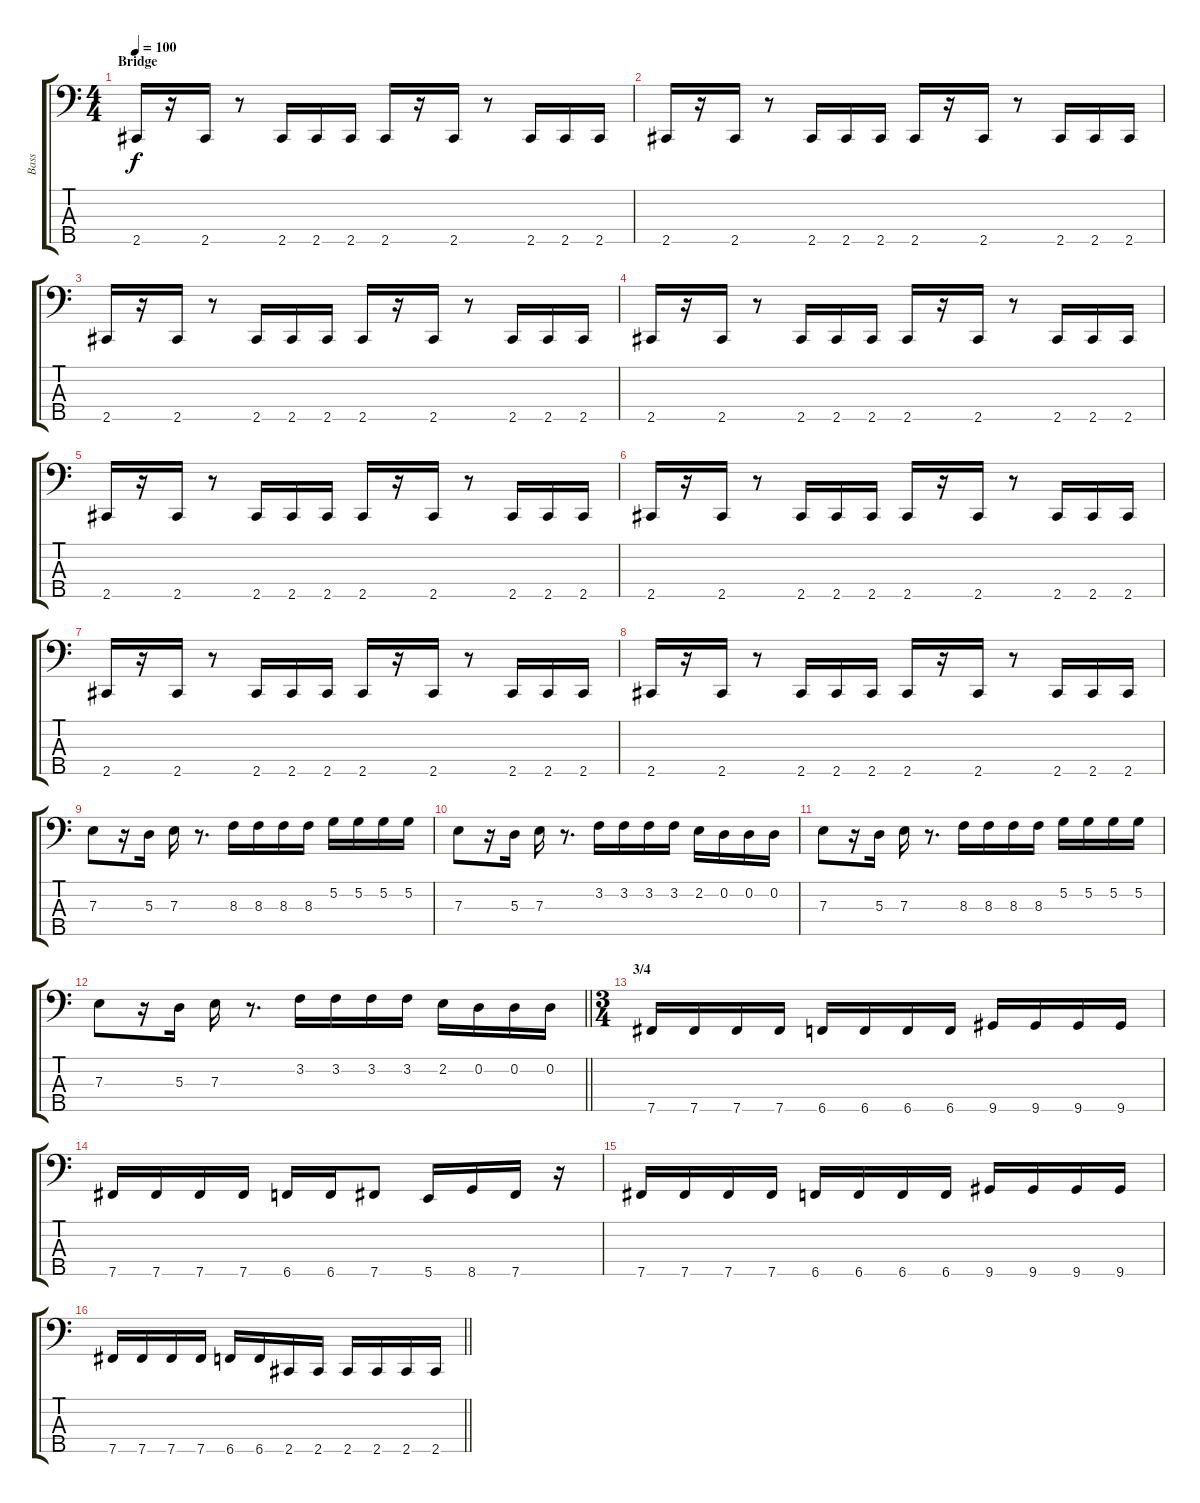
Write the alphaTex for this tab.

\track ("Bass" "Bass") {instrument electricbassfinger}
\staff {score tabs}
\tuning (G2 D2 A1 E1 B0) {hide}
\ts (4 4)
\section ("" "Bridge")
\tempo 100
\clef f4
\ks c
2.5.16{dy f} r.16 2.5.16 r.8 2.5.16 2.5.16 2.5.16 2.5.16 r.16 2.5.16 r.8 2.5.16 2.5.16 2.5.16 |
2.5.16 r.16 2.5.16 r.8 2.5.16 2.5.16 2.5.16 2.5.16 r.16 2.5.16 r.8 2.5.16 2.5.16 2.5.16 |
2.5.16 r.16 2.5.16 r.8 2.5.16 2.5.16 2.5.16 2.5.16 r.16 2.5.16 r.8 2.5.16 2.5.16 2.5.16 |
2.5.16 r.16 2.5.16 r.8 2.5.16 2.5.16 2.5.16 2.5.16 r.16 2.5.16 r.8 2.5.16 2.5.16 2.5.16 |
2.5.16 r.16 2.5.16 r.8 2.5.16 2.5.16 2.5.16 2.5.16 r.16 2.5.16 r.8 2.5.16 2.5.16 2.5.16 |
2.5.16 r.16 2.5.16 r.8 2.5.16 2.5.16 2.5.16 2.5.16 r.16 2.5.16 r.8 2.5.16 2.5.16 2.5.16 |
2.5.16 r.16 2.5.16 r.8 2.5.16 2.5.16 2.5.16 2.5.16 r.16 2.5.16 r.8 2.5.16 2.5.16 2.5.16 |
2.5.16 r.16 2.5.16 r.8 2.5.16 2.5.16 2.5.16 2.5.16 r.16 2.5.16 r.8 2.5.16 2.5.16 2.5.16 |
7.3.8 r.16 5.3.16 7.3.16 r.8{d} 8.3.16 8.3.16 8.3.16 8.3.16 5.2.16 5.2.16 5.2.16 5.2.16 |
7.3.8 r.16 5.3.16 7.3.16 r.8{d} 3.2.16 3.2.16 3.2.16 3.2.16 2.2.16 0.2.16 0.2.16 0.2.16 |
7.3.8 r.16 5.3.16 7.3.16 r.8{d} 8.3.16 8.3.16 8.3.16 8.3.16 5.2.16 5.2.16 5.2.16 5.2.16 |
\barLineRight lightlight
7.3.8 r.16 5.3.16 7.3.16 r.8{d} 3.2.16 3.2.16 3.2.16 3.2.16 2.2.16 0.2.16 0.2.16 0.2.16 |
\ts (3 4)
\section ("" "3/4")
7.5.16 7.5.16 7.5.16 7.5.16 6.5.16 6.5.16 6.5.16 6.5.16 9.5.16 9.5.16 9.5.16 9.5.16 |
7.5.16 7.5.16 7.5.16 7.5.16 6.5.16 6.5.16 7.5.8 5.5.16 8.5.16 7.5.16 r.16 |
7.5.16 7.5.16 7.5.16 7.5.16 6.5.16 6.5.16 6.5.16 6.5.16 9.5.16 9.5.16 9.5.16 9.5.16 |
\barLineRight lightlight
7.5.16 7.5.16 7.5.16 7.5.16 6.5.16 6.5.16 2.5.16 2.5.16 2.5.16 2.5.16 2.5.16 2.5.16
